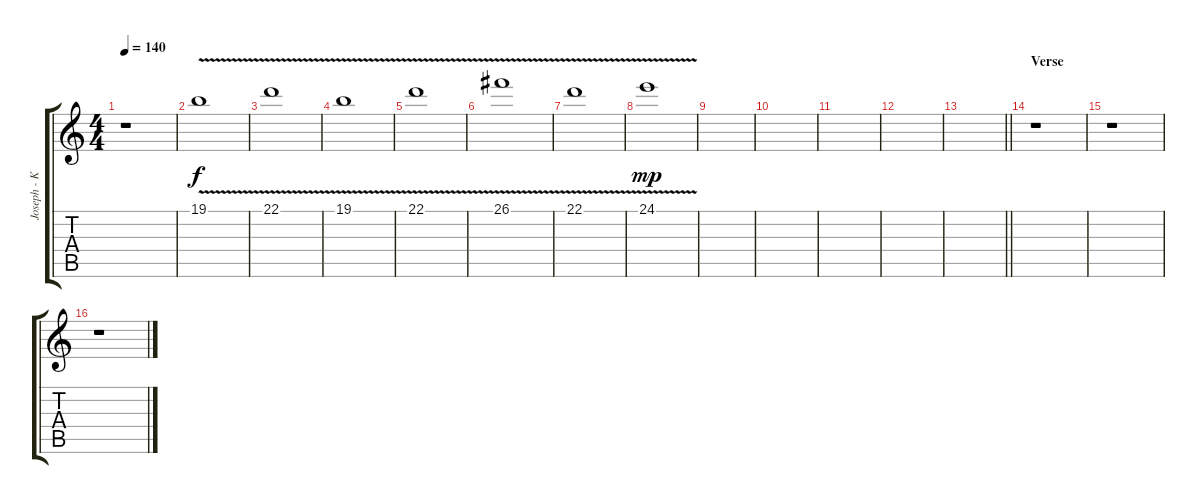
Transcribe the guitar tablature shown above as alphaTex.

\track ("Joseph - Keyboards" "Joseph - K") {instrument pad1newage}
\staff {score tabs}
\tuning (E4 B3 G3 D3 A2 E2) {hide}
\ts (4 4)
\tempo 140
\clef g2
\ks c
r.1{dy f} |
19.1{v}.1 |
22.1{v}.1 |
19.1{v}.1 |
22.1{v}.1 |
26.1{v}.1 |
22.1{v}.1 |
24.1{v}.1{dy mp} |
|
|
|
|
\barLineRight lightlight
|
\section ("" "Verse")
r.1 |
r.1 |
r.1
